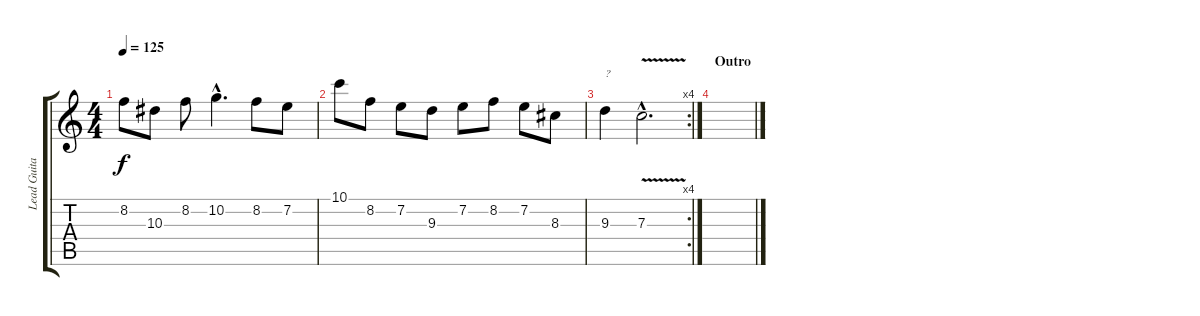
\track ("Lead Guitar" "Lead Guita") {instrument distortionguitar}
\staff {score tabs}
\tuning (D4 A3 F3 C3 G2 C2) {hide}
\ts (4 4)
\tempo 125
\clef g2
\ks c
8.2.8{dy f} 10.3.8 8.2.8 10.2{hac}.4{d} 8.2.8 7.2.8 |
10.1.8 8.2.8 7.2.8 9.3.8 7.2.8 8.2.8 7.2.8 8.3.8 |
\rc 4
9.3.4{txt "?"} 7.3{v hac}.2{d} |
\section ("" "Outro")
